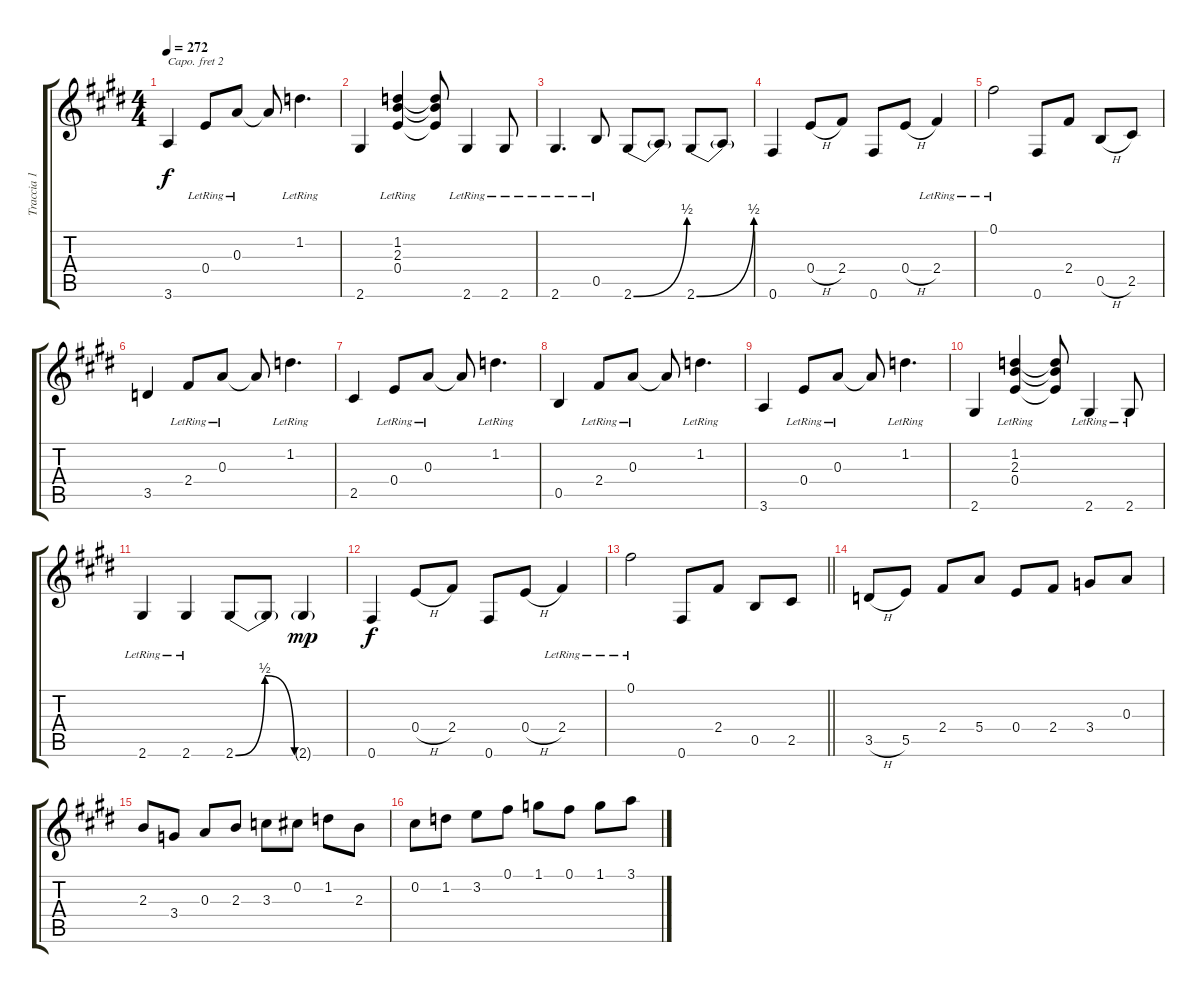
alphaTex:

\track ("Traccia 1" "Traccia 1") {instrument electricguitarclean}
\staff {score tabs}
\capo 2
\tuning (E4 B3 G3 D3 A2 E2) {hide}
\ts (4 4)
\tempo 272
\clef g2
\ks e
3.6.4{dy f} 0.4{lr}.8 0.3{lr}.8 0.3{t}.8 1.2{lr}.4{d} |
2.6.4 (1.2{lr} 2.3{lr} 0.4{lr}).4 (1.2{t} 2.3{t} 0.4{t}).8 2.6{lr}.4 2.6{lr}.8 |
2.6{lr}.4{d} 0.5{lr}.8 2.6{be (bend 0 0 60 2)}.8 2.6{t}.8 2.6{be (bend 0 0 60 2)}.8 2.6{t}.8 |
0.6.4 0.4{h}.8 2.4.8 0.6.8 0.4{h}.8 2.4{lr}.4 |
0.1{lr}.2 0.6.8 2.4.8 0.5{h}.8 2.5.8 |
3.5.4 2.4{lr}.8 0.3{lr}.8 0.3{t}.8 1.2{lr}.4{d} |
2.5.4 0.4{lr}.8 0.3{lr}.8 0.3{t}.8 1.2{lr}.4{d} |
0.5.4 2.4{lr}.8 0.3{lr}.8 0.3{t}.8 1.2{lr}.4{d} |
3.6.4 0.4{lr}.8 0.3{lr}.8 0.3{t}.8 1.2{lr}.4{d} |
2.6.4 (1.2{lr} 2.3{lr} 0.4{lr}).4 (1.2{t} 2.3{t} 0.4{t}).8 2.6{lr}.4 2.6{lr}.8 |
2.6{lr}.4 2.6{lr}.4 2.6{be (bendrelease 0 0 30 2 45 2 60 0)}.8 2.6{t}.8 2.6{g}.4{dy mp} |
0.6.4{dy f} 0.4{h}.8 2.4.8 0.6.8 0.4{h}.8 2.4{lr}.4 |
\barLineRight lightlight
0.1{lr}.2 0.6.8 2.4.8 0.5.8 2.5.8 |
3.5{h}.8 5.5.8 2.4.8 5.4.8 0.4.8 2.4.8 3.4.8 0.3.8 |
2.3.8 3.4.8 0.3.8 2.3.8 3.3.8 0.2.8 1.2.8 2.3.8 |
0.2.8 1.2.8 3.2.8 0.1.8 1.1.8 0.1.8 1.1.8 3.1.8
